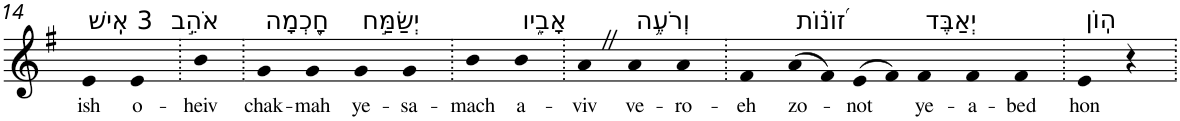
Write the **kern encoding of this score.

**kern	**text
*part1	*part1
*staff1	*staff1
*I"Piano	*
*I'Pno	*
!!LO:PB:g=z
*clefG2	*
*k[f#]	*
*G:	*
=14	=14
!LO:TX:a:t=3 אִֽישׁ	!
!	!LO:LY:b
4e	ish
!LO:TX:a:t=אֹהֵ֣ב	!
!	!LO:LY:b
4e	o-
=15.	=15.
!	!LO:LY:b
4b	-heiv
=16.	=16.
!LO:TX:a:t=חָ֭כְמָה	!
!	!LO:LY:b
4g	chak-
!	!LO:LY:b
4g	-mah
!LO:TX:a:t=יְשַׂמַּ֣ח	!
!	!LO:LY:b
4g	ye-
!	!LO:LY:b
4g	-sa-
=17.	=17.
!	!LO:LY:b
4b	-mach
!LO:TX:a:t=אָבִ֑יו	!
!	!LO:LY:b
4b	a-
=18.	=18.
!	!LO:LY:b
4aZ	-viv
!LO:TX:a:t=וְרֹעֶ֥ה	!
!	!LO:LY:b
4a	ve-
!	!LO:LY:b
4a	-ro-
=19.	=19.
!	!LO:LY:b
4f#	-eh
!LO:TX:a:t=ז֝וֹנ֗וֹת	!
!	!LO:LY:b
(>8a	zo-
8f#)	.
!	!LO:LY:b
(>8e	-not
8f#)	.
!LO:TX:a:t=יְאַבֶּד	!
!	!LO:LY:b
4f#	ye-
!	!LO:LY:b
4f#	-a-
!	!LO:LY:b
4f#	-bed
=20.	=20.
!LO:TX:a:t=הֽוֹן	!
!	!LO:LY:b
4e	hon
4r	.
=.	=.
*-	*-
